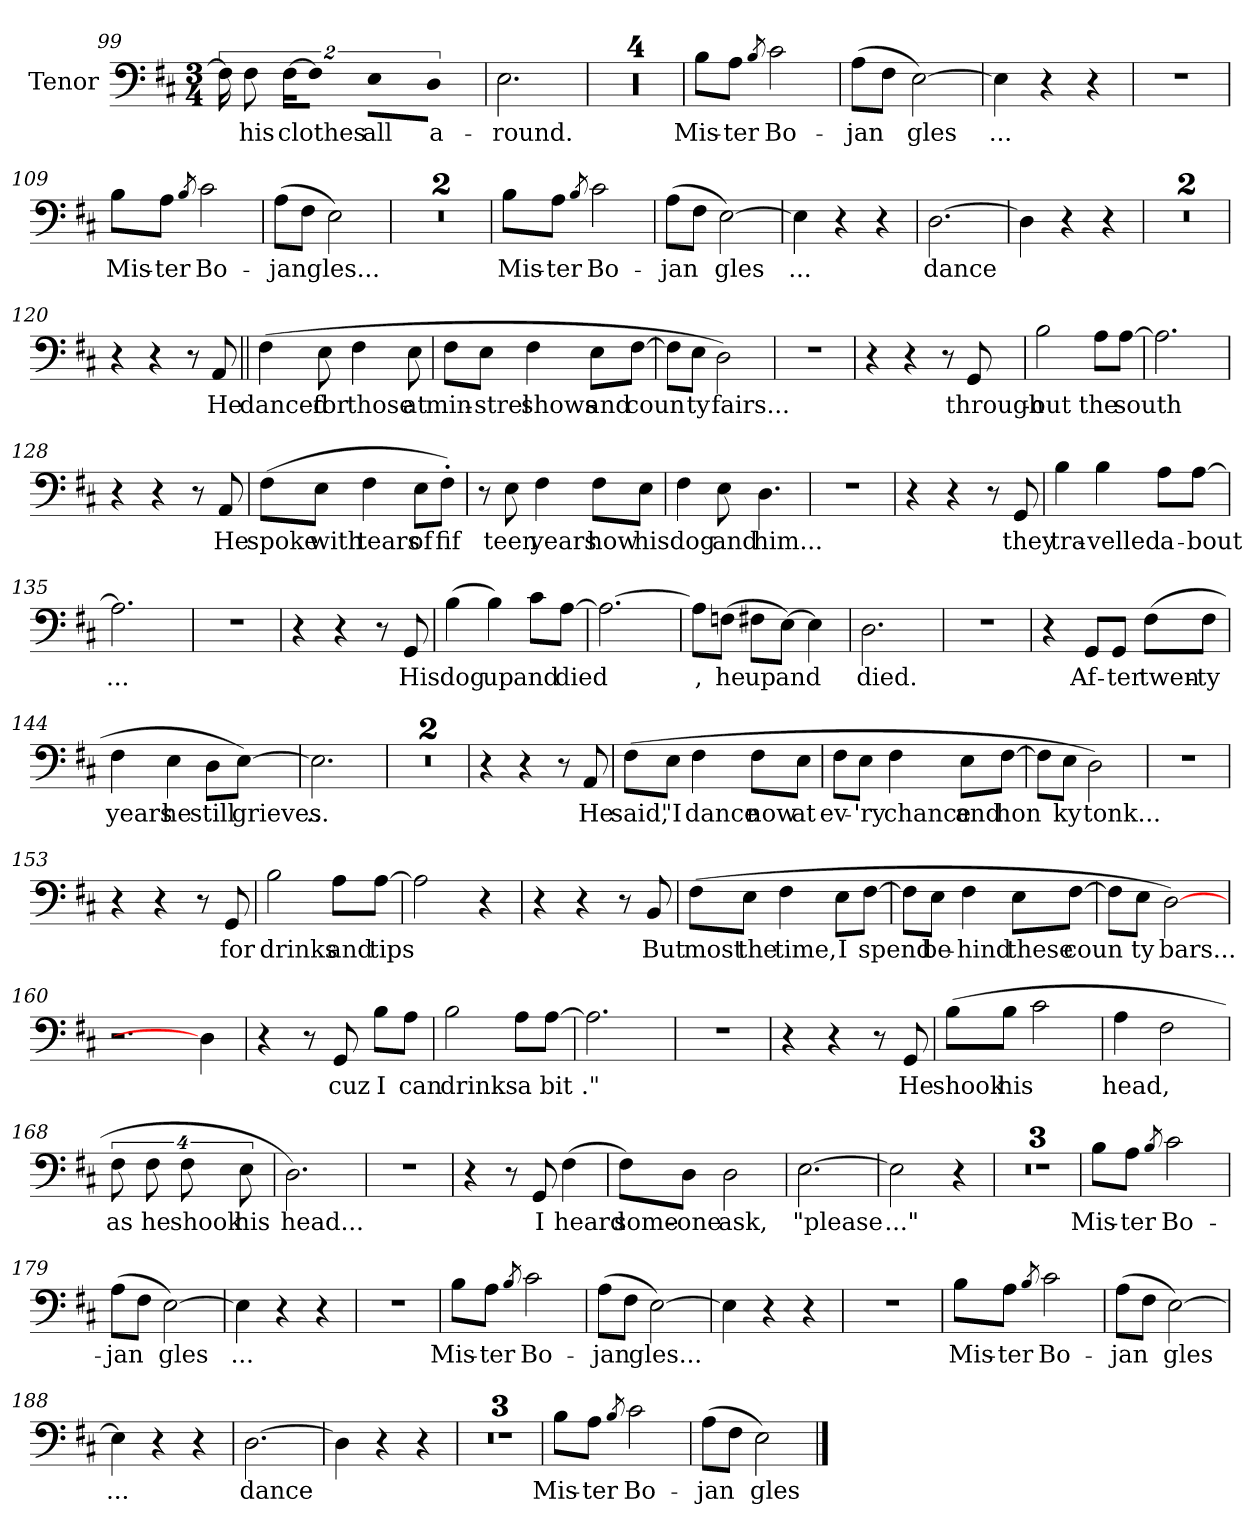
**kern	**text
*part1	*part1
*staff1	*staff1
*I"Tenor	*
*I'T	*
*clefF4	*
*k[f#c#]	*
*D:	*
*M3/4	*
=99	=99
32%3F#\]	.
!	!LO:LY:b
16%3F#\	his
!	!LO:LY:b
[32%3F#\L	clothes
8F#\J]	.
!	!LO:LY:b
8E\L	all
!	!LO:LY:b
8D\J	a-
=100	=100
!	!LO:LY:b
2.E\	-round.
=101	=101
2.r	.
=102	=102
2.r	.
=103	=103
2.r	.
!!LO:LB:g=z
=104	=104
2.r	.
=105	=105
!	!LO:LY:b
8B\L	Mis-
!	!LO:LY:b
8A\J	-ter
8qB/	.
!	!LO:LY:b
2c#\	Bo-
=106	=106
!	!LO:LY:b
(>8A\L	-jan
8F#\J	.
!	!LO:LY:b
[2E\)	gles
=107	=107
!	!LO:LY:b
4E\]	...
4r	.
4r	.
!!LO:LB:g=z
=108	=108
2.r	.
=109	=109
!	!LO:LY:b
8B\L	Mis-
!	!LO:LY:b
8A\J	-ter
8qB/	.
!	!LO:LY:b
2c#\	Bo-
=110	=110
!	!LO:LY:b
(>8A\L	-jan
8F#\J	.
!	!LO:LY:b
2E\)	gles...
=111	=111
2.r	.
!!LO:PB:g=z
=112	=112
2.r	.
=113	=113
!	!LO:LY:b
8B\L	Mis-
!	!LO:LY:b
8A\J	-ter
8qB/	.
!	!LO:LY:b
2c#\	Bo-
=114	=114
!	!LO:LY:b
(>8A\L	-jan
8F#\J	.
!	!LO:LY:b
[2E\)	gles
=115	=115
!	!LO:LY:b
4E\]	...
4r	.
4r	.
!!LO:LB:g=z
=116	=116
!	!LO:LY:b
[2.D\	dance
=117	=117
!	!LO:LY:b
4D\]	.
4r	.
4r	.
=118	=118
2.r	.
=119	=119
2.r	.
=120	=120
4r	.
4r	.
8r	.
!	!LO:LY:b
8AA/	He
!!LO:LB:g=z
=121||	=121||
!	!LO:LY:b
(>4F#\	danced
!	!LO:LY:b
8E\	for
!	!LO:LY:b
4F#\	those
!	!LO:LY:b
8E\	at
=122	=122
!	!LO:LY:b
8F#\L	min-
!	!LO:LY:b
8E\J	-strel
!	!LO:LY:b
4F#\	shows
!	!LO:LY:b
8E\L	and
!	!LO:LY:b
[8F#\J	coun
=123	=123
8F#\L]	.
!	!LO:LY:b
8E\J	ty
!	!LO:LY:b
2D\)	fairs...
=124	=124
2.r	.
!!LO:LB:g=z
=125	=125
4r	.
4r	.
8r	.
!	!LO:LY:b
8GG/	through-
=126	=126
!	!LO:LY:b
2B\	-out
!	!LO:LY:b
8A\L	the
!	!LO:LY:b
[8A\J	south
=127	=127
!	!LO:LY:b
2.A\]	.
=128	=128
4r	.
4r	.
8r	.
!	!LO:LY:b
8AA/	He
!!LO:LB:g=z
=129	=129
!	!LO:LY:b
(>8F#\L	spoke
!	!LO:LY:b
8E\J	with
!	!LO:LY:b
4F#\	tears
!	!LO:LY:b
8E\L	of
!	!LO:LY:b
8F#'>\J)	fif
=130	=130
8r	.
!	!LO:LY:b
8E\	teen
!	!LO:LY:b
4F#\	years
!	!LO:LY:b
8F#\L	how
!	!LO:LY:b
8E\J	his
=131	=131
!	!LO:LY:b
4F#\	dog
!	!LO:LY:b
8E\	and
!	!LO:LY:b
4.D\	him...
=132	=132
2.r	.
!!LO:LB:g=z
=133	=133
4r	.
4r	.
8r	.
!	!LO:LY:b
8GG/	they
=134	=134
!	!LO:LY:b
4B\	tra-
!	!LO:LY:b
4B\	-velled
!	!LO:LY:b
8A\L	a-
!	!LO:LY:b
[8A\J	-bout
=135	=135
!	!LO:LY:b
2.A\]	...
=136	=136
2.r	.
!!LO:LB:g=z
=137	=137
4r	.
4r	.
8r	.
!	!LO:LY:b
8GG/	His
=138	=138
!	!LO:LY:b
(>4B\	dog
!	!LO:LY:b
4B\)	up
!	!LO:LY:b
8c#\L	and
!	!LO:LY:b
[8A\J	died
=139	=139
2.A\_	.
=140	=140
!	!LO:LY:b
8A\L]	,
!	!LO:LY:b
(>8Fn\J	he
!	!LO:LY:b
8F#X\L	up
!	!LO:LY:b
[8E\J)	and
4E\]	.
!!LO:LB:g=z
=141	=141
!	!LO:LY:b
2.D\	died.
=142	=142
2.r	.
=143	=143
4r	.
!	!LO:LY:b
8GG/L	Af-
!	!LO:LY:b
8GG/J	-ter
!	!LO:LY:b
(>8F#\L	twen-
!	!LO:LY:b
8F#\J	-ty
=144	=144
!	!LO:LY:b
4F#\	years
!	!LO:LY:b
4E\	he
!	!LO:LY:b
8D\L	still
!	!LO:LY:b
[8E\J)	grieves
=145	=145
!	!LO:LY:b
2.E\]	...
=146	=146
2.r	.
=147	=147
2.r	.
=148	=148
4r	.
4r	.
8r	.
!	!LO:LY:b
8AA/	He
!!LO:LB:g=z
=149	=149
!	!LO:LY:b
(>8F#\L	said,
!	!LO:LY:b
8E\J	"I
!	!LO:LY:b
4F#\	dance
!	!LO:LY:b
8F#\L	now
!	!LO:LY:b
8E\J	at
=150	=150
!	!LO:LY:b
8F#\L	ev-
!	!LO:LY:b
8E\J	-'ry
!	!LO:LY:b
4F#\	chance
!	!LO:LY:b
8E\L	and
!	!LO:LY:b
[8F#\J	hon
=151	=151
8F#\L]	.
!	!LO:LY:b
8E\J	ky
!	!LO:LY:b
2D\)	tonk...
=152	=152
2.r	.
!!LO:PB:g=z
=153	=153
4r	.
4r	.
8r	.
!	!LO:LY:b
8GG/	for
=154	=154
!	!LO:LY:b
2B\	drinks
!	!LO:LY:b
8A\L	and
!	!LO:LY:b
[8A\J	tips
=155	=155
!	!LO:LY:b
2A\]	.
4r	.
=156	=156
4r	.
4r	.
8r	.
!	!LO:LY:b
8BB/	But
!!LO:LB:g=z
=157	=157
!	!LO:LY:b
(>8F#\L	most
!	!LO:LY:b
8E\J	the
!	!LO:LY:b
4F#\	time,
!	!LO:LY:b
8E\L	I
!	!LO:LY:b
[8F#\J	spend
=158	=158
8F#\L]	.
!	!LO:LY:b
8E\J	be-
!	!LO:LY:b
4F#\	-hind
!	!LO:LY:b
8E\L	these
!	!LO:LY:b
[8F#\J	coun
=159	=159
8F#\L]	.
!	!LO:LY:b
8E\J	ty
!	!LO:LY:b
[2D\)	bars...
=160	=160
2.r	.
4D\]	.
!!LO:LB:g=z
=161	=161
4r	.
8r	.
!	!LO:LY:b
8GG/	cuz
!	!LO:LY:b
8B\L	I
!	!LO:LY:b
8A\J	can
=162	=162
!	!LO:LY:b
2B\	drinks
!	!LO:LY:b
8A\L	a
!	!LO:LY:b
[8A\J	bit
=163	=163
!	!LO:LY:b
2.A\]	."
=164	=164
2.r	.
!!LO:LB:g=z
=165	=165
4r	.
4r	.
8r	.
!	!LO:LY:b
8GG/	He
=166	=166
!	!LO:LY:b
(>8B\L	shook
!	!LO:LY:b
8B\J	his
2c#\	.
=167	=167
!	!LO:LY:b
4A\	head
!	!LO:LY:b
2F#\	,
=168	=168
!	!LO:LY:b
16%3F#\	as
!	!LO:LY:b
16%3F#\	he
!	!LO:LY:b
16%3F#\	shook
!	!LO:LY:b
16%3E\	his
!!LO:LB:g=z
=169	=169
!	!LO:LY:b
2.D\)	head...
=170	=170
2.r	.
=171	=171
4r	.
8r	.
!	!LO:LY:b
8GG/	I
!	!LO:LY:b
(>4F#\	heard
=172	=172
!	!LO:LY:b
8F#\L)	some-
!	!LO:LY:b
8D\J	-one
!	!LO:LY:b
2D\	ask,
!!LO:LB:g=z
=173	=173
!	!LO:LY:b
[2.E\	"please
=174	=174
!	!LO:LY:b
2E\]	..."
4r	.
=175	=175
2.r	.
=176	=176
2.r	.
!!LO:LB:g=z
=177	=177
2.r	.
=178	=178
!	!LO:LY:b
8B\L	Mis-
!	!LO:LY:b
8A\J	-ter
8qB/	.
!	!LO:LY:b
2c#\	Bo-
=179	=179
!	!LO:LY:b
(>8A\L	-jan
8F#\J	.
!	!LO:LY:b
[2E\)	gles
=180	=180
!	!LO:LY:b
4E\]	...
4r	.
4r	.
!!LO:LB:g=z
=181	=181
2.r	.
=182	=182
!	!LO:LY:b
8B\L	Mis-
!	!LO:LY:b
8A\J	-ter
8qB/	.
!	!LO:LY:b
2c#\	Bo-
=183	=183
!	!LO:LY:b
(>8A\L	-jan
8F#\J	.
!	!LO:LY:b
[2E\)	gles...
=184	=184
4E\]	.
4r	.
4r	.
!!LO:LB:g=z
=185	=185
2.r	.
=186	=186
!	!LO:LY:b
8B\L	Mis-
!	!LO:LY:b
8A\J	-ter
8qB/	.
!	!LO:LY:b
2c#\	Bo-
=187	=187
!	!LO:LY:b
(>8A\L	-jan
8F#\J	.
!	!LO:LY:b
[2E\)	gles
=188	=188
!	!LO:LY:b
4E\]	...
4r	.
4r	.
!!LO:PB:g=z
=189	=189
!	!LO:LY:b
[2.D\	dance
=190	=190
!	!LO:LY:b
4D\]	.
4r	.
4r	.
=191	=191
2.r	.
=192	=192
2.r	.
=193	=193
2.r	.
!!LO:LB:g=z
=194	=194
!	!LO:LY:b
8B\L	Mis-
!	!LO:LY:b
8A\J	-ter
8qB/	.
!	!LO:LY:b
2c#\	Bo-
=195	=195
!	!LO:LY:b
(>8A\L	-jan
8F#\J	.
!	!LO:LY:b
2E\)	gles
==	==
*-	*-
